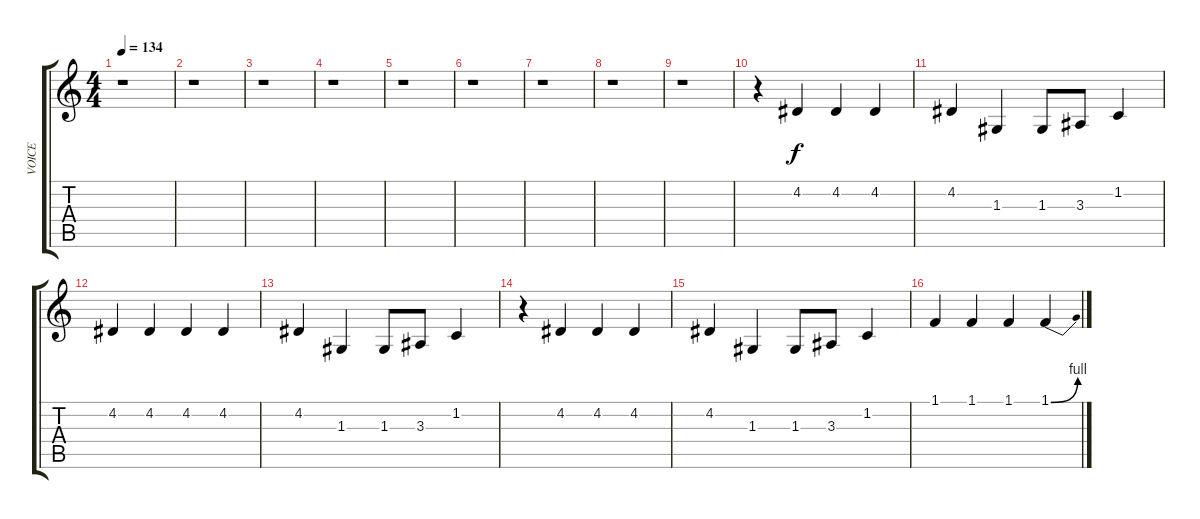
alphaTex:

\track ("VOICE" "VOICE") {instrument violin}
\staff {score tabs}
\tuning (E4 B3 G3 D3 A2 E2) {hide}
\ts (4 4)
\tempo 134
\clef g2
\ks c
r.1{dy f} |
r.1 |
r.1 |
r.1 |
r.1 |
r.1 |
r.1 |
r.1 |
r.1 |
r.4 4.2.4 4.2.4 4.2.4 |
4.2.4 1.3.4 1.3.8 3.3.8 1.2.4 |
4.2.4 4.2.4 4.2.4 4.2.4 |
4.2.4 1.3.4 1.3.8 3.3.8 1.2.4 |
r.4 4.2.4 4.2.4 4.2.4 |
4.2.4 1.3.4 1.3.8 3.3.8 1.2.4 |
1.1.4 1.1.4 1.1.4 1.1{be (bend 0 0 60 4)}.4
